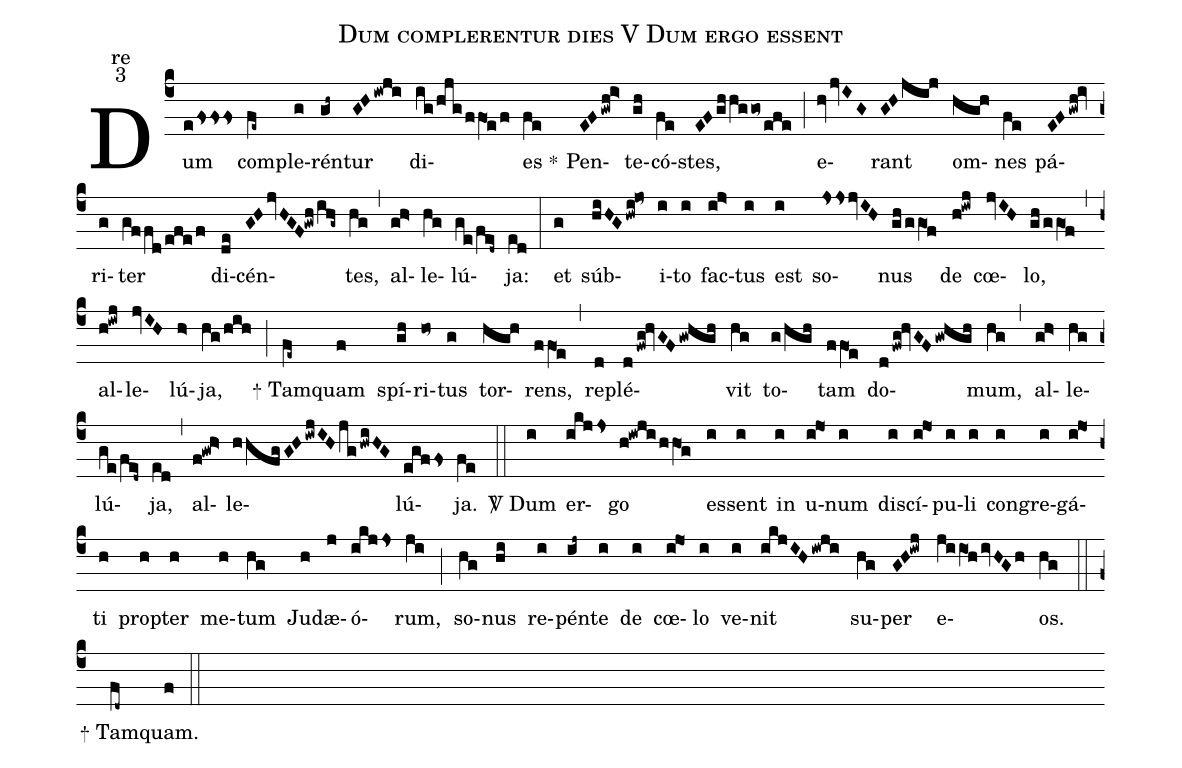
name:Dum complerentur dies V Dum ergo essent;
office-part:re;
mode:3;
%%
(c4) Dum(efsfsfs) com(fe~)ple(g)rén(gh~)tur(GHiwji) di(ig/hjg/ffO1e/f)es <sp>*</sp>(fe)
Pen(EFgwh!i>)te(gh)có(fe)stes,(EFghhggo~efe) (;)
e(hvjvIG)rant(G1H1ji@j>)
om(hg@h>)nes(fe)  pá(EFgwh!iv)ri(g)ter(gffd/efe/f) di(de)cén(GHjvHGF!gwhihg~)tes,(hg) (,)
al(gh>)le(hg)lú(ge/fed~)ja:(ed) (:)
et(g) súb(hiHGhwi!jo~)i(i)to(i) fac(i!j>)tus(i) est(i) so(jssjvIH)nus(gh/ggO1f) de(h!iwj) cœ(jvIH)lo,(gh/ggO1f) (,)
al(h!iwj)le(jvIH)lú(h>)ja,(hg/hih) (;)
<sp>+</sp> Tam(fe~)quam(f) spí(gh)ri(ho~)tus(g) tor(hg@h>)rens,(ffO1e) (,)
re(d)plé(d/fwg!hvGFgwhgh)vit(hg) to(g/hgh)tam(ffO1e) do(d/fwg!hvGFgwhgh)mum,(hg) (,)
al(g!h>)le(hg)lú(ge/fed~)ja,(ed) (,)
al(f!gwh>)le(hhfgGHiwjIHjghwiHG)lú(egffs)ja.(fe) (::)
<sp>V/</sp> Dum(i) er(ikjjs)go(h!iwji/hhO1g) es(i)sent(i) in(i) u(i!jo1)num(i) di(i)scí(i!jo1)pu(i)li(i) con(i)gre(i)gá(i!jo1)ti(h) pro(h)pter(h) me(h)tum(hg) Ju(h)dæ(j)ó(ikjjs)rum,(ji) (;)
so(hg)nus(hi) re(i)pén(ij~)te(i) de(i) cœ(i!jo1)lo(i) ve(i)nit(ikjIHiwji) su(hg)per(GH!iwj) e(jiiO1hivHGh)os.(hg) (::)
<sp>+</sp> Tam(fd~)quam.(f) (::)
